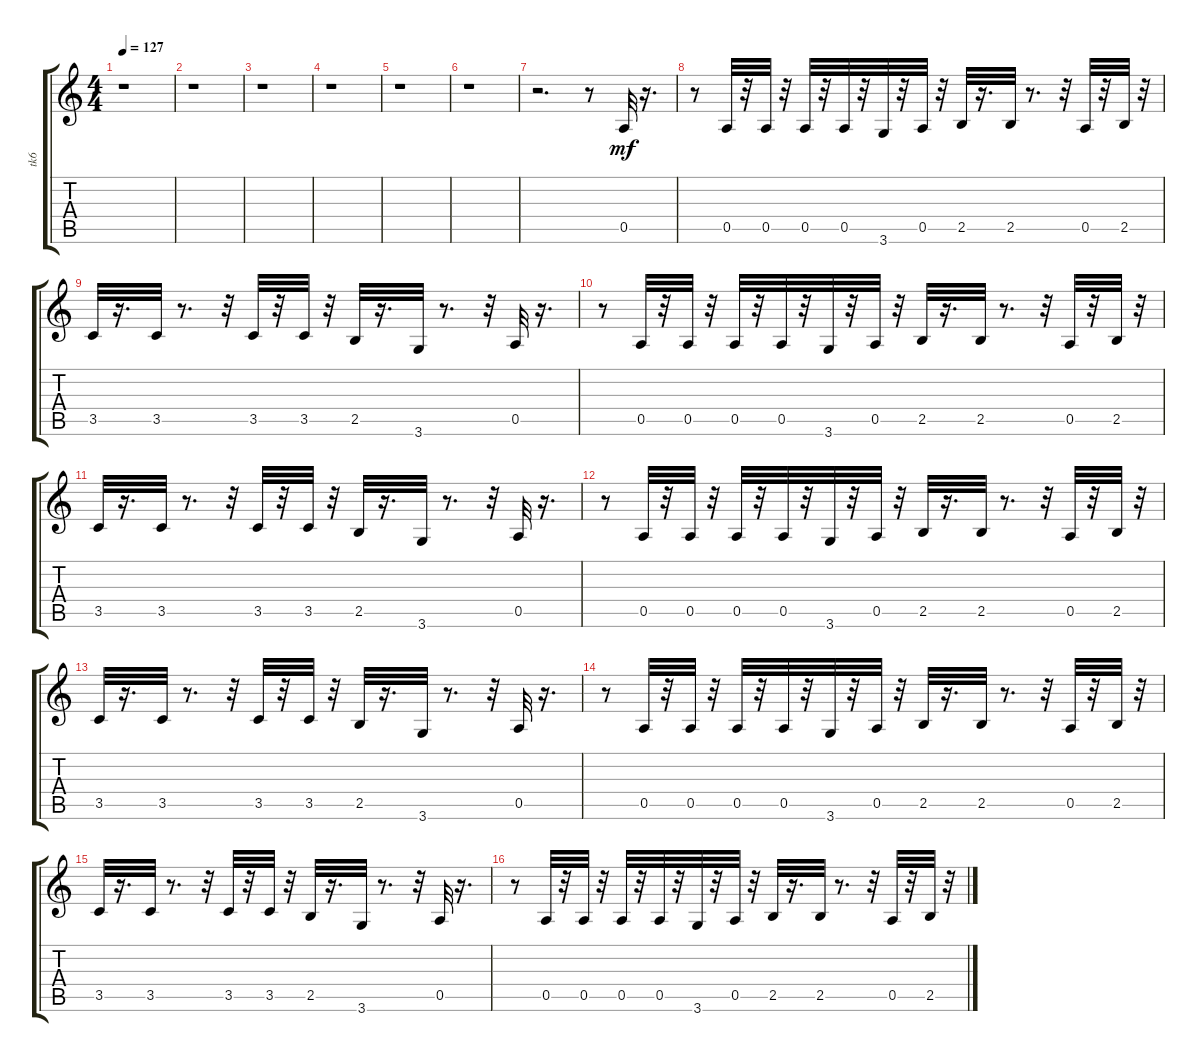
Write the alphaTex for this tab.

\track ("tk6" "tk6") {instrument electricguitarmuted}
\staff {score tabs}
\tuning (E4 B3 G3 D3 A2 E2) {hide}
\ts (4 4)
\tempo 127
\clef g2
\ks c
r.1{dy mf} |
r.1 |
r.1 |
r.1 |
r.1 |
r.1 |
r.2{d} r.8 0.5.32 r.16{d} |
r.8 0.5.32 r.32 0.5.32 r.32 0.5.32 r.32 0.5.32 r.32 3.6.32 r.32 0.5.32 r.32 2.5.32 r.16{d} 2.5.32 r.8{d} r.32 0.5.32 r.32 2.5.32 r.32 |
3.5.32 r.16{d} 3.5.32 r.8{d} r.32 3.5.32 r.32 3.5.32 r.32 2.5.32 r.16{d} 3.6.32 r.8{d} r.32 0.5.32 r.16{d} |
r.8 0.5.32 r.32 0.5.32 r.32 0.5.32 r.32 0.5.32 r.32 3.6.32 r.32 0.5.32 r.32 2.5.32 r.16{d} 2.5.32 r.8{d} r.32 0.5.32 r.32 2.5.32 r.32 |
3.5.32 r.16{d} 3.5.32 r.8{d} r.32 3.5.32 r.32 3.5.32 r.32 2.5.32 r.16{d} 3.6.32 r.8{d} r.32 0.5.32 r.16{d} |
r.8 0.5.32 r.32 0.5.32 r.32 0.5.32 r.32 0.5.32 r.32 3.6.32 r.32 0.5.32 r.32 2.5.32 r.16{d} 2.5.32 r.8{d} r.32 0.5.32 r.32 2.5.32 r.32 |
3.5.32 r.16{d} 3.5.32 r.8{d} r.32 3.5.32 r.32 3.5.32 r.32 2.5.32 r.16{d} 3.6.32 r.8{d} r.32 0.5.32 r.16{d} |
r.8 0.5.32 r.32 0.5.32 r.32 0.5.32 r.32 0.5.32 r.32 3.6.32 r.32 0.5.32 r.32 2.5.32 r.16{d} 2.5.32 r.8{d} r.32 0.5.32 r.32 2.5.32 r.32 |
3.5.32 r.16{d} 3.5.32 r.8{d} r.32 3.5.32 r.32 3.5.32 r.32 2.5.32 r.16{d} 3.6.32 r.8{d} r.32 0.5.32 r.16{d} |
r.8 0.5.32 r.32 0.5.32 r.32 0.5.32 r.32 0.5.32 r.32 3.6.32 r.32 0.5.32 r.32 2.5.32 r.16{d} 2.5.32 r.8{d} r.32 0.5.32 r.32 2.5.32 r.32
